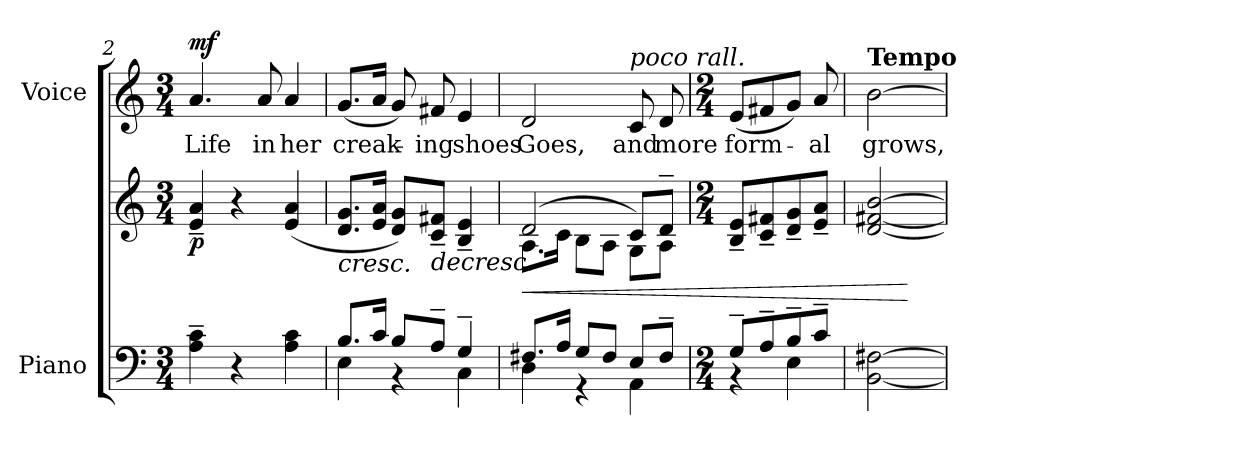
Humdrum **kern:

**kern	**kern	**dynam	**kern	**text	**dynam
*part2	*part2	*part2	*part1	*part1	*part1
*staff3	*staff2	*staff2/3	*staff1	*staff1	*staff1
*I"Piano	*	*	*I"Voice	*	*
*I'Pno	*	*	*	*	*
*clefF4	*clefG2	*	*clefG2	*	*
*k[]	*k[]	*	*k[]	*	*
*M3/4	*M3/4	*	*M3/4	*	*
=2	=2	=2	=2	=2	=2
!	!	!LO:DY:b	!	!	!LO:DY:a
4A\~ 4c\~	4e/~> 4a/~>	p	4.a/	Life	mf
4r	4r	.	.	.	.
.	.	.	8a/	in	.
4A\ 4c\	(>4e/ 4a/	.	4a/	her	.
=3	=3	=3	=3	=3	=3
*^	*	*	*	*	*
!	!	!	!LO:HP:b	!	!	!
8.B/L	4E\	8.d/ 8.g/L	<	(8.g/L	creak-	.
16c/Jk	.	16e/ 16a/Jk	.	16a/Jk	.	.
8B/L	4r	8d/ 8g/L)	.	8g/)	.	.
!	!	!	!LO:HP:b	!	!	!
8A~/J	.	8c/~ 8f#X/~J	>	8f#X/	ing	.
4G~/	4C\	4B/~ 4e/~	.	4e/	shoes	.
*v	*v	*	*	*	*	*
.	.	[	.	.	.
=4	=4	=4	=4	=4	=4
*^	*	*	*	*	*
!	!	!	!LO:HP:b	!	!	!
*	*	*^	*	*	*	*
8.F#X/L	4D\	(2d/	8.A\L	<	2d/	Goes,	.
16A/Jk	.	.	16c\Jk	.	.	.	.
8G/L	4r	.	8B\L	]	.	.	.
8F#/J	.	.	8A\J	.	.	.	.
!	!	!	!	!	!LO:TX:i:t=poco rall.	!	!
8E/L	4AA\	8c/L)	8G\L	.	8c/	and	.
8F#~/J	.	8d~/J	8A\J	.	8d/	more	.
*	*	*v	*v	*	*	*	*
=5	=5	=5	=5	=5	=5	=5
*M2/4	*	*M2/4	*	*M2/4	*	*
*	*	*^	*	*	*	*
!	!	!LO:TX:b:i:t=poco cresc.	!	!	!	!	!
*	*	*v	*v	*	*	*	*
8G~/L	4r	8B/~ 8e/~L	.	(8e/L	form-	.
8A~/	.	8c/~ 8f#X/~	.	8f#X/	.	.
8B~/	4E\	8d/~ 8g/~	.	8g/J)	.	.
8c~/J	.	8e/~ 8a/~J	.	8a/	-al	.
*v	*v	*	*	*	*	*
=6	=6	=6	=6	=6	=6
!	!	!	!LO:TX:a:B:t=Tempo	!	!
[2BB\ [2F#X\	[2d/ [2f#X/ [2b/	.	[2b\	grows,	.
.	.	[	.	.	.
=	=	=	=	=	=
*-	*-	*-	*-	*-	*-
